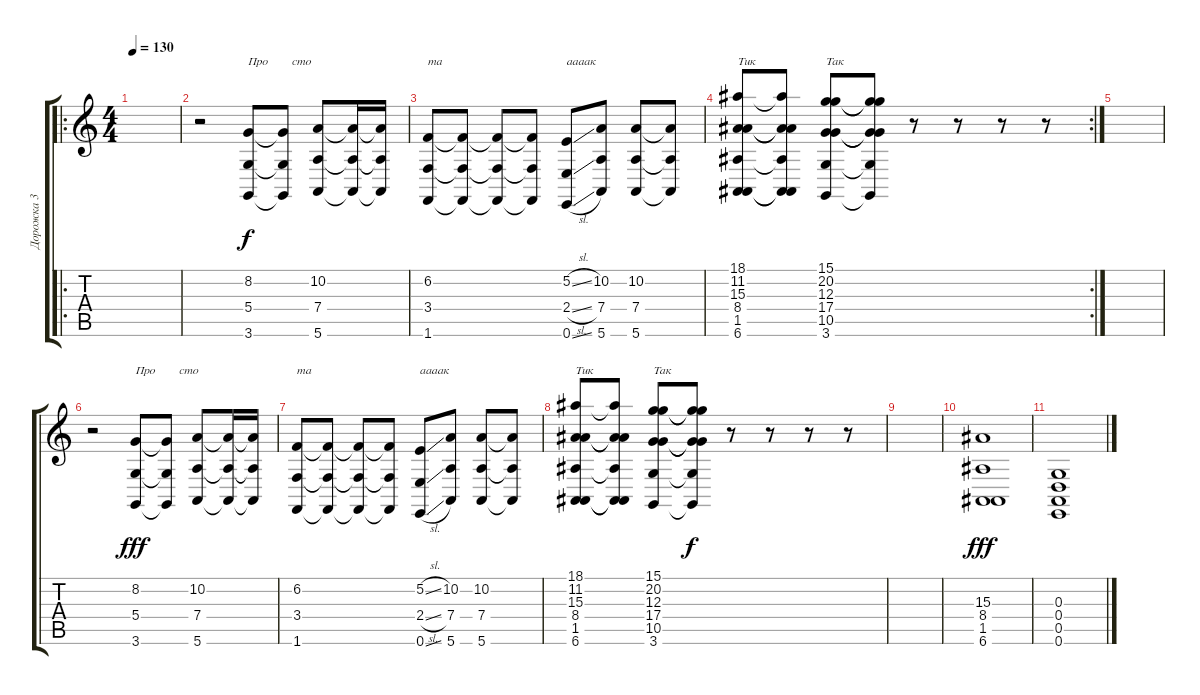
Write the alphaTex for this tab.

\track ("Дорожка 3" "Дорожка 3") {instrument bassoon}
\staff {score tabs}
\tuning (E4 B3 G3 D3 A2 E2) {hide}
\ro
\ts (4 4)
\tempo 130
\clef g2
\ks c
|
r.2 (8.2 5.4 3.6).8{txt "Про        сто"} (8.2{t} 5.4{t} 3.6{t}).8 (10.2 7.4 5.6).8 (10.2{t} 7.4{t} 5.6{t}).16 (10.2{t} 7.4{t} 5.6{t}).16 |
(6.2 3.4 1.6).8{txt "та"} (6.2{t} 3.4{t} 1.6{t}).8 (6.2{t} 3.4{t} 1.6{t}).8 (6.2{t} 3.4{t} 1.6{t}).8 (5.2{sl} 2.4{sl} 0.6{sl}).8{txt "аааак"} (10.2 7.4 5.6).8 (10.2 7.4 5.6).8 (10.2{t} 7.4{t} 5.6{t}).8 |
\rc 2
(18.1 11.2 15.3 8.4 1.5 6.6).8{txt "Тик" instrument musicbox} (18.1{t} 11.2{t} 15.3{t} 8.4{t} 1.5{t} 6.6{t}).8 (15.1 20.2 12.3 17.4 10.5 3.6).8{txt "Так"} (15.1{t} 20.2{t} 12.3{t} 17.4{t} 10.5{t} 3.6{t}).8{dy f instrument bassoon} r.8 r.8 r.8 r.8 |
|
r.2 (8.2 5.4 3.6).8{txt "Про        сто" dy fff} (8.2{t} 5.4{t} 3.6{t}).8 (10.2 7.4 5.6).8 (10.2{t} 7.4{t} 5.6{t}).16 (10.2{t} 7.4{t} 5.6{t}).16 |
(6.2 3.4 1.6).8{txt "та"} (6.2{t} 3.4{t} 1.6{t}).8 (6.2{t} 3.4{t} 1.6{t}).8 (6.2{t} 3.4{t} 1.6{t}).8 (5.2{sl} 2.4{sl} 0.6{sl}).8{txt "аааак"} (10.2 7.4 5.6).8 (10.2 7.4 5.6).8 (10.2{t} 7.4{t} 5.6{t}).8 |
(18.1 11.2 15.3 8.4 1.5 6.6).8{txt "Тик" instrument musicbox} (18.1{t} 11.2{t} 15.3{t} 8.4{t} 1.5{t} 6.6{t}).8 (15.1 20.2 12.3 17.4 10.5 3.6).8{txt "Так"} (15.1{t} 20.2{t} 12.3{t} 17.4{t} 10.5{t} 3.6{t}).8{dy f instrument bassoon} r.8 r.8 r.8 r.8 |
|
(15.3 8.4 1.5 6.6).1{dy fff instrument reversecymbal} |
(0.3 0.4 0.5 0.6).1{instrument acousticgrandpiano}
